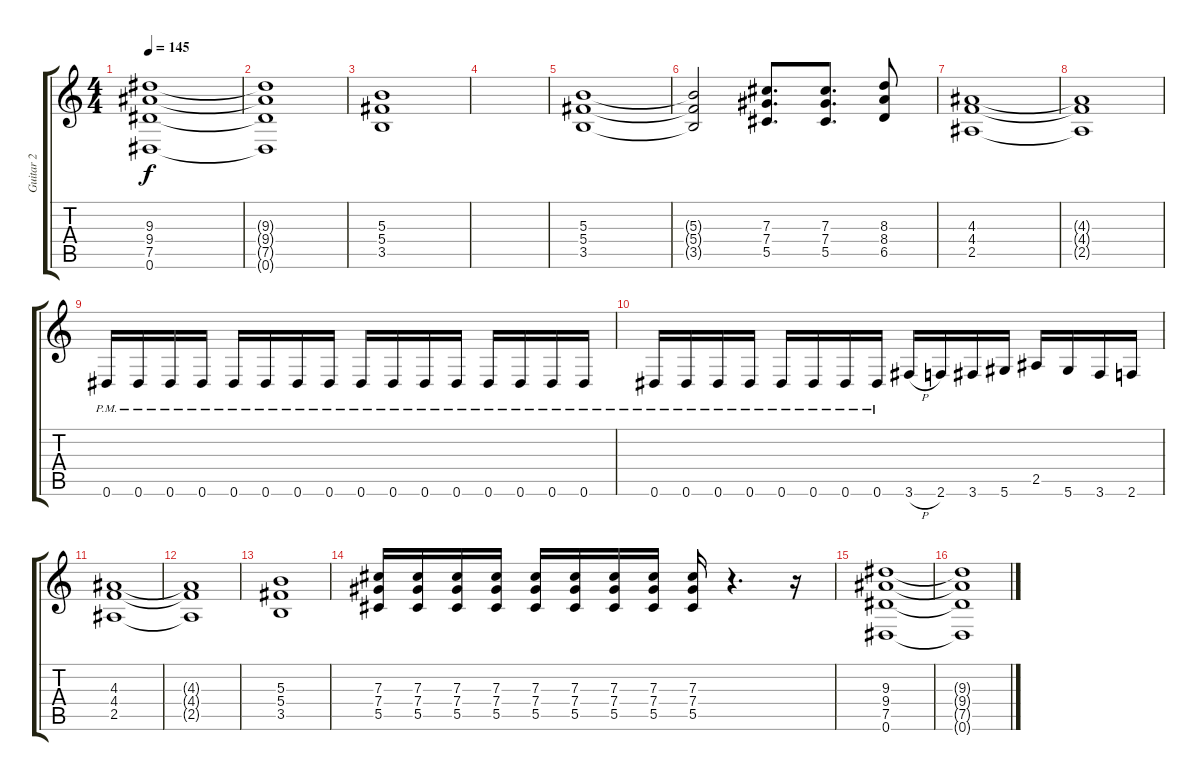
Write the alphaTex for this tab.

\track ("Guitar 2" "Guitar 2") {instrument distortionguitar}
\staff {score tabs}
\tuning (Eb4 Bb3 Gb3 Db3 Ab2 Eb2) {hide}
\ts (4 4)
\tempo 145
\clef g2
\ks c
(9.3 9.4 7.5 0.6).1{dy f} |
(9.3{t} 9.4{t} 7.5{t} 0.6{t}).1 |
(5.3 5.4 3.5).1 |
|
(5.3 5.4 3.5).1 |
(5.3{t} 5.4{t} 3.5{t}).2 (7.3 7.4 5.5).8{d} (7.3 7.4 5.5).8{d} (8.3 8.4 6.5).8 |
(4.3 4.4 2.5).1 |
(4.3{t} 4.4{t} 2.5{t}).1 |
0.6{pm}.16 0.6{pm}.16 0.6{pm}.16 0.6{pm}.16 0.6{pm}.16 0.6{pm}.16 0.6{pm}.16 0.6{pm}.16 0.6{pm}.16 0.6{pm}.16 0.6{pm}.16 0.6{pm}.16 0.6{pm}.16 0.6{pm}.16 0.6{pm}.16 0.6{pm}.16 |
0.6{pm}.16 0.6{pm}.16 0.6{pm}.16 0.6{pm}.16 0.6{pm}.16 0.6{pm}.16 0.6{pm}.16 0.6{pm}.16 3.6{h}.16 2.6.16 3.6.16 5.6.16 2.5.16 5.6.16 3.6.16 2.6.16 |
(4.3 4.4 2.5).1 |
(4.3{t} 4.4{t} 2.5{t}).1 |
(5.3 5.4 3.5).1 |
(7.3 7.4 5.5).16 (7.3 7.4 5.5).16 (7.3 7.4 5.5).16 (7.3 7.4 5.5).16 (7.3 7.4 5.5).16 (7.3 7.4 5.5).16 (7.3 7.4 5.5).16 (7.3 7.4 5.5).16 (7.3 7.4 5.5).16 r.4{d} r.16 |
(9.3 9.4 7.5 0.6).1 |
(9.3{t} 9.4{t} 7.5{t} 0.6{t}).1
